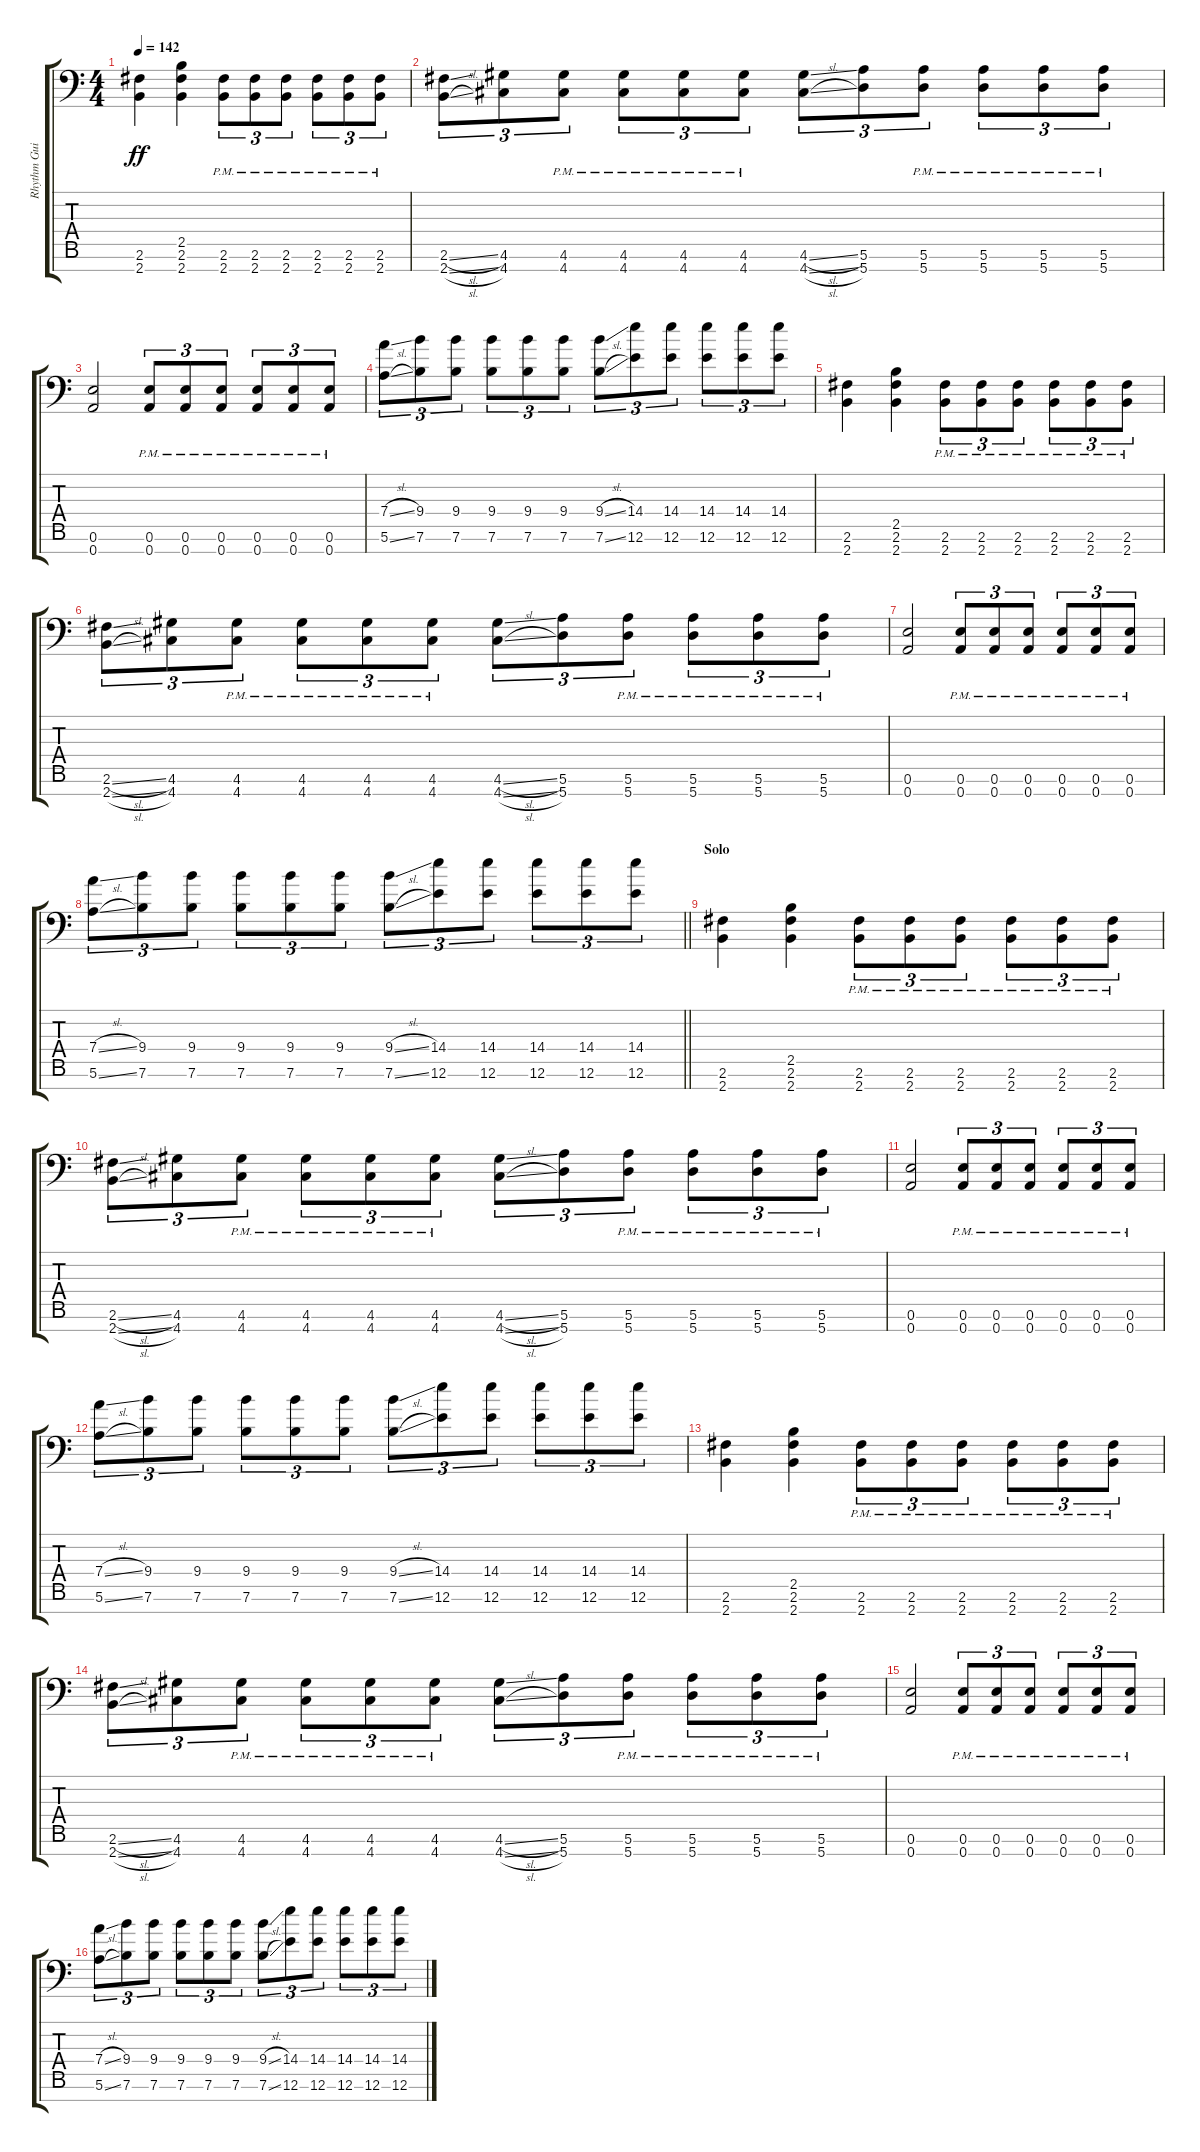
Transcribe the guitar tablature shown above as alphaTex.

\track ("Rhythm Guitar 2" "Rhythm Gui") {instrument overdrivenguitar}
\staff {score tabs}
\tuning (E4 B3 G3 D3 A2 E2 A1) {hide}
\ts (4 4)
\tempo 142
\clef f4
\ks c
(2.6 2.7).4{dy ff} (2.5 2.6 2.7).4 (2.6{pm} 2.7{pm}).8{tu (3 2)} (2.6{pm} 2.7{pm}).8{tu (3 2)} (2.6{pm} 2.7{pm}).8{tu (3 2)} (2.6{pm} 2.7{pm}).8{tu (3 2)} (2.6{pm} 2.7{pm}).8{tu (3 2)} (2.6{pm} 2.7{pm}).8{tu (3 2)} |
(2.6{sl} 2.7{sl}).8{tu (3 2)} (4.6 4.7).8{tu (3 2)} (4.6{pm} 4.7{pm}).8{tu (3 2)} (4.6{pm} 4.7{pm}).8{tu (3 2)} (4.6{pm} 4.7{pm}).8{tu (3 2)} (4.6{pm} 4.7{pm}).8{tu (3 2)} (4.6{sl} 4.7{sl}).8{tu (3 2)} (5.6 5.7).8{tu (3 2)} (5.6{pm} 5.7{pm}).8{tu (3 2)} (5.6{pm} 5.7{pm}).8{tu (3 2)} (5.6{pm} 5.7{pm}).8{tu (3 2)} (5.6{pm} 5.7{pm}).8{tu (3 2)} |
(0.6 0.7).2 (0.6{pm} 0.7{pm}).8{tu (3 2)} (0.6{pm} 0.7{pm}).8{tu (3 2)} (0.6{pm} 0.7{pm}).8{tu (3 2)} (0.6{pm} 0.7{pm}).8{tu (3 2)} (0.6{pm} 0.7{pm}).8{tu (3 2)} (0.6{pm} 0.7{pm}).8{tu (3 2)} |
(7.4{sl} 5.6{sl}).8{tu (3 2)} (9.4 7.6).8{tu (3 2)} (9.4 7.6).8{tu (3 2)} (9.4 7.6).8{tu (3 2)} (9.4 7.6).8{tu (3 2)} (9.4 7.6).8{tu (3 2)} (9.4{sl} 7.6{sl}).8{tu (3 2)} (14.4 12.6).8{tu (3 2)} (14.4 12.6).8{tu (3 2)} (14.4 12.6).8{tu (3 2)} (14.4 12.6).8{tu (3 2)} (14.4 12.6).8{tu (3 2)} |
(2.6 2.7).4 (2.5 2.6 2.7).4 (2.6{pm} 2.7{pm}).8{tu (3 2)} (2.6{pm} 2.7{pm}).8{tu (3 2)} (2.6{pm} 2.7{pm}).8{tu (3 2)} (2.6{pm} 2.7{pm}).8{tu (3 2)} (2.6{pm} 2.7{pm}).8{tu (3 2)} (2.6{pm} 2.7{pm}).8{tu (3 2)} |
(2.6{sl} 2.7{sl}).8{tu (3 2)} (4.6 4.7).8{tu (3 2)} (4.6{pm} 4.7{pm}).8{tu (3 2)} (4.6{pm} 4.7{pm}).8{tu (3 2)} (4.6{pm} 4.7{pm}).8{tu (3 2)} (4.6{pm} 4.7{pm}).8{tu (3 2)} (4.6{sl} 4.7{sl}).8{tu (3 2)} (5.6 5.7).8{tu (3 2)} (5.6{pm} 5.7{pm}).8{tu (3 2)} (5.6{pm} 5.7{pm}).8{tu (3 2)} (5.6{pm} 5.7{pm}).8{tu (3 2)} (5.6{pm} 5.7{pm}).8{tu (3 2)} |
(0.6 0.7).2 (0.6{pm} 0.7{pm}).8{tu (3 2)} (0.6{pm} 0.7{pm}).8{tu (3 2)} (0.6{pm} 0.7{pm}).8{tu (3 2)} (0.6{pm} 0.7{pm}).8{tu (3 2)} (0.6{pm} 0.7{pm}).8{tu (3 2)} (0.6{pm} 0.7{pm}).8{tu (3 2)} |
\barLineRight lightlight
(7.4{sl} 5.6{sl}).8{tu (3 2)} (9.4 7.6).8{tu (3 2)} (9.4 7.6).8{tu (3 2)} (9.4 7.6).8{tu (3 2)} (9.4 7.6).8{tu (3 2)} (9.4 7.6).8{tu (3 2)} (9.4{sl} 7.6{sl}).8{tu (3 2)} (14.4 12.6).8{tu (3 2)} (14.4 12.6).8{tu (3 2)} (14.4 12.6).8{tu (3 2)} (14.4 12.6).8{tu (3 2)} (14.4 12.6).8{tu (3 2)} |
\section ("" "Solo")
(2.6 2.7).4 (2.5 2.6 2.7).4 (2.6{pm} 2.7{pm}).8{tu (3 2)} (2.6{pm} 2.7{pm}).8{tu (3 2)} (2.6{pm} 2.7{pm}).8{tu (3 2)} (2.6{pm} 2.7{pm}).8{tu (3 2)} (2.6{pm} 2.7{pm}).8{tu (3 2)} (2.6{pm} 2.7{pm}).8{tu (3 2)} |
(2.6{sl} 2.7{sl}).8{tu (3 2)} (4.6 4.7).8{tu (3 2)} (4.6{pm} 4.7{pm}).8{tu (3 2)} (4.6{pm} 4.7{pm}).8{tu (3 2)} (4.6{pm} 4.7{pm}).8{tu (3 2)} (4.6{pm} 4.7{pm}).8{tu (3 2)} (4.6{sl} 4.7{sl}).8{tu (3 2)} (5.6 5.7).8{tu (3 2)} (5.6{pm} 5.7{pm}).8{tu (3 2)} (5.6{pm} 5.7{pm}).8{tu (3 2)} (5.6{pm} 5.7{pm}).8{tu (3 2)} (5.6{pm} 5.7{pm}).8{tu (3 2)} |
(0.6 0.7).2 (0.6{pm} 0.7{pm}).8{tu (3 2)} (0.6{pm} 0.7{pm}).8{tu (3 2)} (0.6{pm} 0.7{pm}).8{tu (3 2)} (0.6{pm} 0.7{pm}).8{tu (3 2)} (0.6{pm} 0.7{pm}).8{tu (3 2)} (0.6{pm} 0.7{pm}).8{tu (3 2)} |
(7.4{sl} 5.6{sl}).8{tu (3 2)} (9.4 7.6).8{tu (3 2)} (9.4 7.6).8{tu (3 2)} (9.4 7.6).8{tu (3 2)} (9.4 7.6).8{tu (3 2)} (9.4 7.6).8{tu (3 2)} (9.4{sl} 7.6{sl}).8{tu (3 2)} (14.4 12.6).8{tu (3 2)} (14.4 12.6).8{tu (3 2)} (14.4 12.6).8{tu (3 2)} (14.4 12.6).8{tu (3 2)} (14.4 12.6).8{tu (3 2)} |
(2.6 2.7).4 (2.5 2.6 2.7).4 (2.6{pm} 2.7{pm}).8{tu (3 2)} (2.6{pm} 2.7{pm}).8{tu (3 2)} (2.6{pm} 2.7{pm}).8{tu (3 2)} (2.6{pm} 2.7{pm}).8{tu (3 2)} (2.6{pm} 2.7{pm}).8{tu (3 2)} (2.6{pm} 2.7{pm}).8{tu (3 2)} |
(2.6{sl} 2.7{sl}).8{tu (3 2)} (4.6 4.7).8{tu (3 2)} (4.6{pm} 4.7{pm}).8{tu (3 2)} (4.6{pm} 4.7{pm}).8{tu (3 2)} (4.6{pm} 4.7{pm}).8{tu (3 2)} (4.6{pm} 4.7{pm}).8{tu (3 2)} (4.6{sl} 4.7{sl}).8{tu (3 2)} (5.6 5.7).8{tu (3 2)} (5.6{pm} 5.7{pm}).8{tu (3 2)} (5.6{pm} 5.7{pm}).8{tu (3 2)} (5.6{pm} 5.7{pm}).8{tu (3 2)} (5.6{pm} 5.7{pm}).8{tu (3 2)} |
(0.6 0.7).2 (0.6{pm} 0.7{pm}).8{tu (3 2)} (0.6{pm} 0.7{pm}).8{tu (3 2)} (0.6{pm} 0.7{pm}).8{tu (3 2)} (0.6{pm} 0.7{pm}).8{tu (3 2)} (0.6{pm} 0.7{pm}).8{tu (3 2)} (0.6{pm} 0.7{pm}).8{tu (3 2)} |
(7.4{sl} 5.6{sl}).8{tu (3 2)} (9.4 7.6).8{tu (3 2)} (9.4 7.6).8{tu (3 2)} (9.4 7.6).8{tu (3 2)} (9.4 7.6).8{tu (3 2)} (9.4 7.6).8{tu (3 2)} (9.4{sl} 7.6{sl}).8{tu (3 2)} (14.4 12.6).8{tu (3 2)} (14.4 12.6).8{tu (3 2)} (14.4 12.6).8{tu (3 2)} (14.4 12.6).8{tu (3 2)} (14.4 12.6).8{tu (3 2)}
